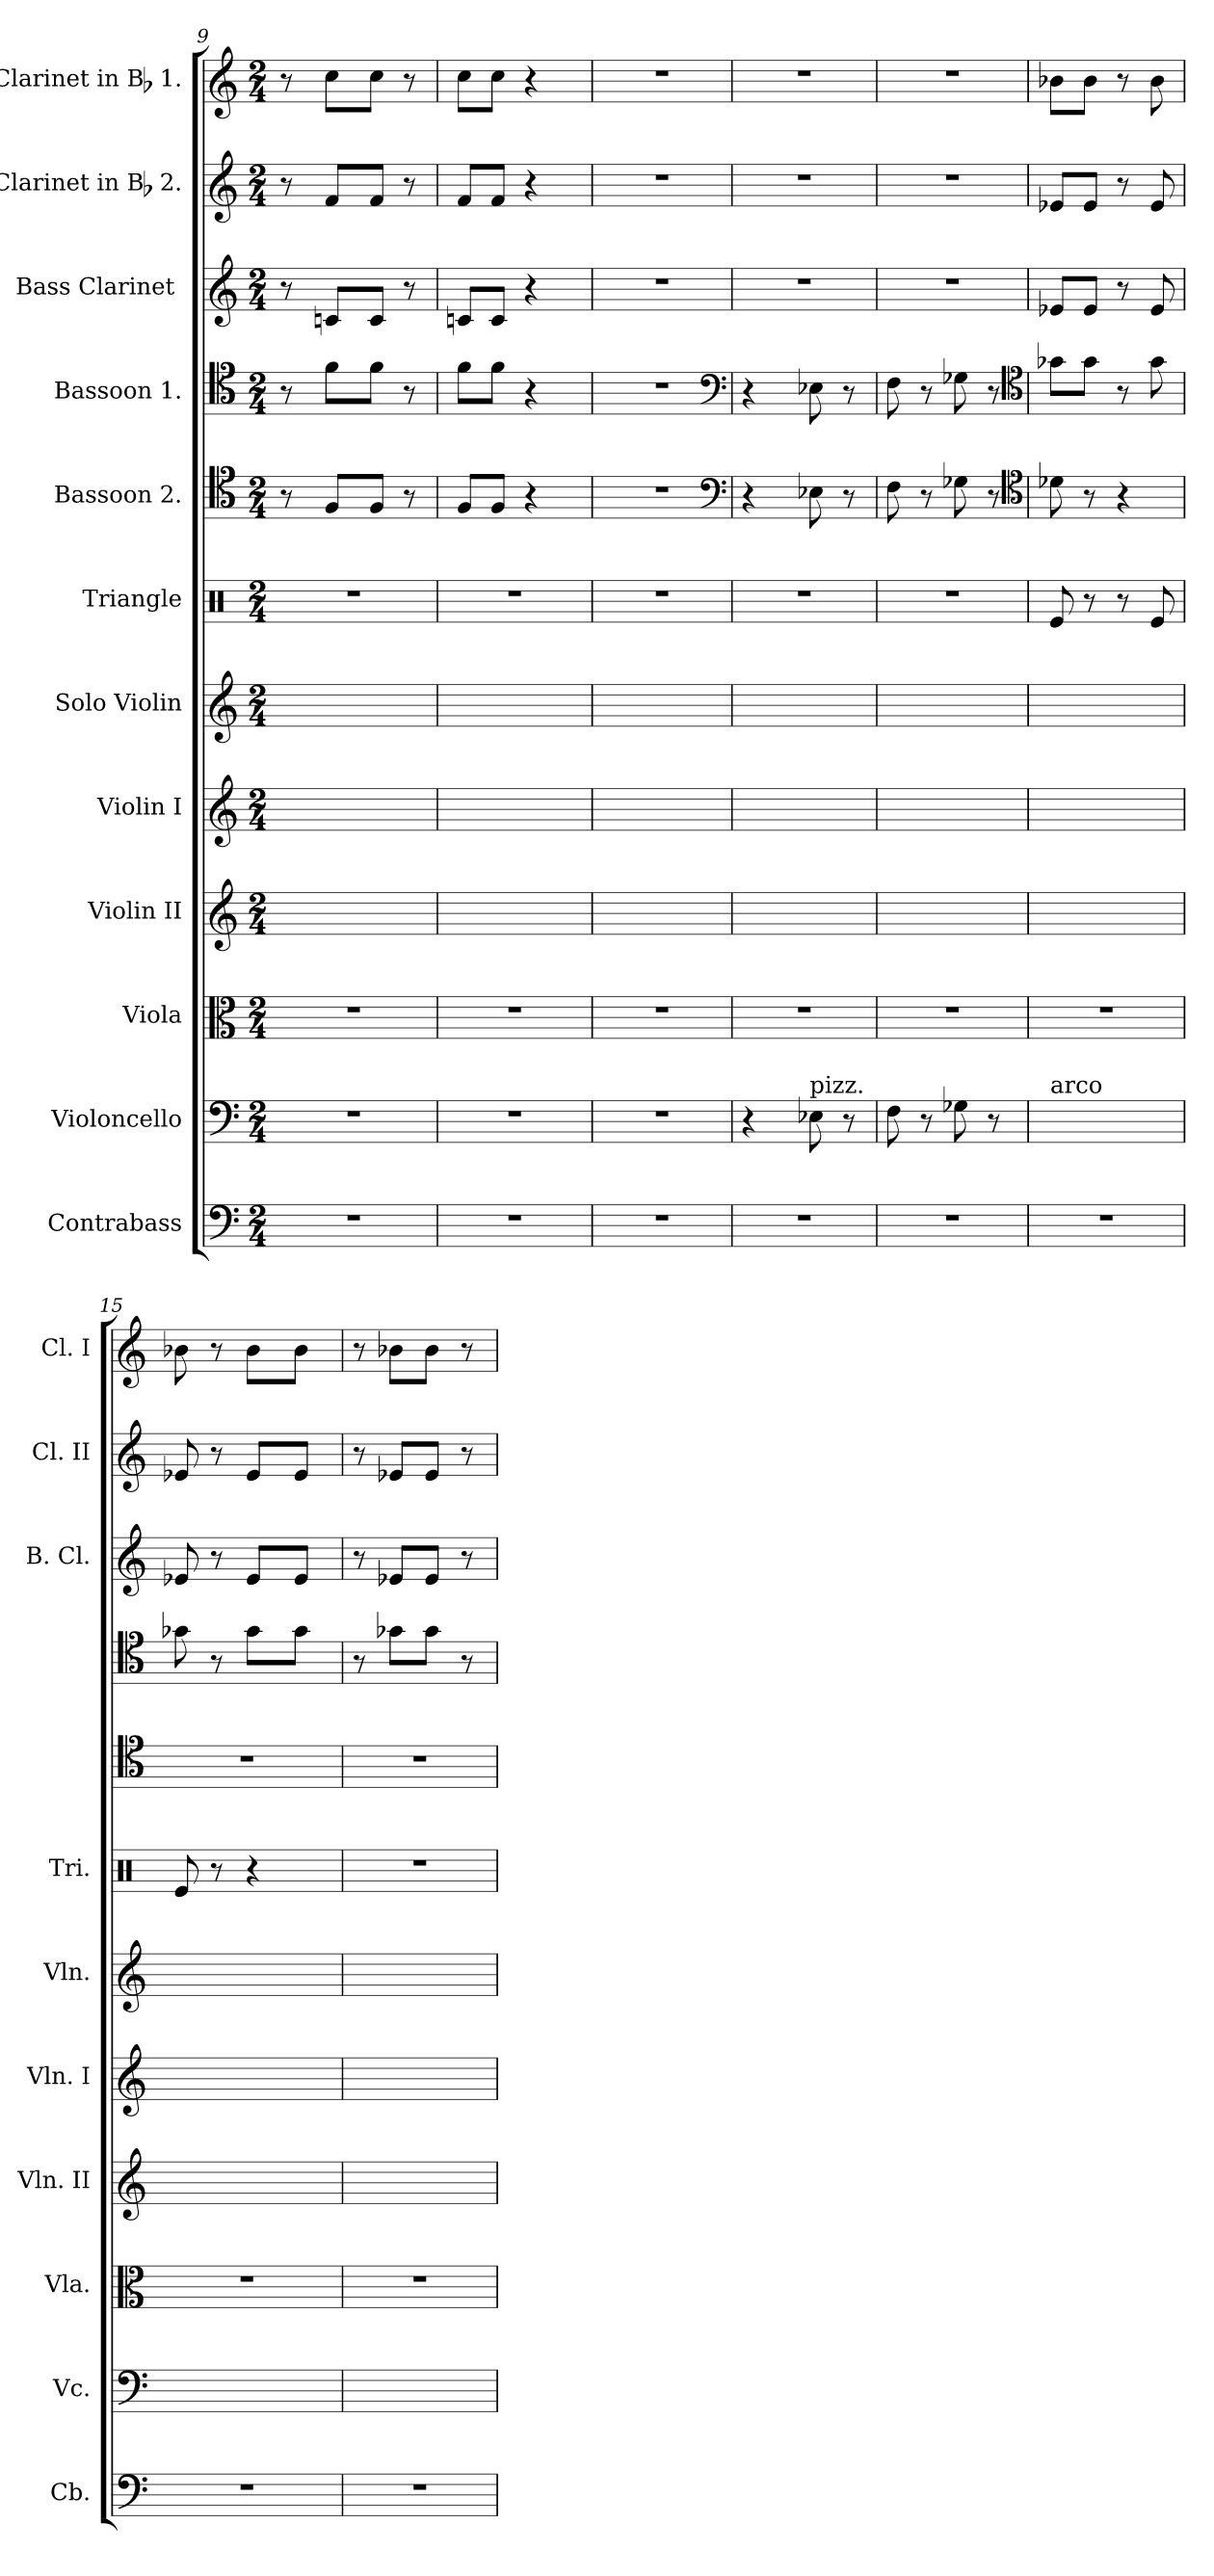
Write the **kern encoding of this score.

**kern	**kern	**kern	**kern	**kern	**kern	**kern	**kern	**kern	**kern	**kern	**kern
*part12	*part11	*part10	*part9	*part8	*part7	*part6	*part5	*part4	*part3	*part2	*part1
*staff12	*staff11	*staff10	*staff9	*staff8	*staff7	*staff6	*staff5	*staff4	*staff3	*staff2	*staff1
*I"Contrabass	*I"Violoncello	*I"Viola	*I"Violin II	*I"Violin I	*I"Solo Violin	*I"Triangle	*I"Bassoon 2.	*I"Bassoon 1.	*I"Bass Clarinet [C]	*I"Clarinet in Bb 2.	*I"Clarinet in Bb 1.
*I'Cb.	*I'Vc.	*I'Vla.	*I'Vln. II	*I'Vln. I	*I'Vln.	*I'Tri.	*	*	*I'B. Cl.	*I'Cl. II	*I'Cl. I
*clefF4	*clefF4	*clefC3	*clefG2	*clefG2	*clefG2	*clefX	*clefC4	*clefC4	*clefG2	*clefG2	*clefG2
*ITrd7c12	*	*	*	*	*	*	*	*	*ITrd1c2	*ITrd1c2	*ITrd1c2
*k[]	*k[]	*k[]	*k[]	*k[]	*k[]	*k[]	*k[]	*k[]	*	*k[b-e-]	*k[b-e-]
*M2/4	*M2/4	*M2/4	*M2/4	*M2/4	*M2/4	*M2/4	*M2/4	*M2/4	*M2/4	*M2/4	*M2/4
=9	=9	=9	=9	=9	=9	=9	=9	=9	=9	=9	=9
2r	2r	2r	2ryy	2ryy	16ryy	2r	8r	8r	8r	8r	8r
.	.	.	.	.	16ryy	.	.	.	.	.	.
.	.	.	.	.	16ryy	.	8FL	8fL	8B-XL	8e-L	8b-L
.	.	.	.	.	16ryy	.	.	.	.	.	.
.	.	.	.	.	4ryy	.	8FJ	8fJ	8B-J	8e-J	8b-J
.	.	.	.	.	.	.	8r	8r	8r	8r	8r
=10	=10	=10	=10	=10	=10	=10	=10	=10	=10	=10	=10
2r	2r	2r	4ryy	4ryy	8ryy	2r	8FL	8fL	8B-XL	8e-L	8b-L
.	.	.	.	.	8ryy	.	8FJ	8fJ	8B-J	8e-J	8b-J
.	.	.	8ryy	8ryy	8ryy	.	4r	4r	4r	4r	4r
.	.	.	8ryy	8ryy	8ryy	.	.	.	.	.	.
=11	=11	=11	=11	=11	=11	=11	=11	=11	=11	=11	=11
2r	2r	2r	8ryy	8ryy	8ryy	2r	2r	2r	2r	2r	2r
.	.	.	8ryy	8ryy	8ryy	.	.	.	.	.	.
.	.	.	8ryy	8ryy	8ryy	.	.	.	.	.	.
.	.	.	8ryy	8ryy	8ryy	.	.	.	.	.	.
*	*	*	*	*	*	*	*clefF4	*clefF4	*	*	*
=12	=12	=12	=12	=12	=12	=12	=12	=12	=12	=12	=12
2r	4r	2r	8ryy	8ryy	4.ryy	2r	4r	4r	2r	2r	2r
.	.	.	8ryy	8ryy	.	.	.	.	.	.	.
!	!LO:TX:a:t=pizz.	!	!	!	!	!	!	!	!	!	!
.	8E-X	.	8ryy	8ryy	.	.	8E-X	8E-X	.	.	.
.	8r	.	8ryy	8ryy	8ryy	.	8r	8r	.	.	.
=13	=13	=13	=13	=13	=13	=13	=13	=13	=13	=13	=13
2r	8F	2r	8ryy	8ryy	4.ryy	2r	8F	8F	2r	2r	2r
.	8r	.	8ryy	8ryy	.	.	8r	8r	.	.	.
.	8G-X	.	8ryy	8ryy	.	.	8G-X	8G-X	.	.	.
.	8r	.	8ryy	8ryy	8ryy	.	8r	8r	.	.	.
*	*	*	*	*	*	*	*clefC4	*clefC4	*	*	*
=14	=14	=14	=14	=14	=14	=14	=14	=14	=14	=14	=14
!	!LO:TX:a:t=arco	!	!	!	!	!	!	!	!	!	!
2r	4ryy	2r	8ryy	8ryy	2ryy	8Re/	8d-X	8g-XL	8d-XL	8d-XL	8a-XL
.	.	.	8ryy	8ryy	.	8r	8r	8g-J	8d-J	8d-J	8a-J
.	4ryy	.	4ryy	4ryy	.	8r	4r	8r	8r	8r	8r
.	.	.	.	.	.	8Re/	.	8g-	8d-	8d-	8a-
=15	=15	=15	=15	=15	=15	=15	=15	=15	=15	=15	=15
2r	4ryy	2r	2ryy	2ryy	4ryy	8Re/	2r	8g-X	8d-X	8d-X	8a-X
.	.	.	.	.	.	8r	.	8r	8r	8r	8r
.	4ryy	.	.	.	16ryy	4r	.	8g-L	8d-L	8d-L	8a-L
.	.	.	.	.	16ryy	.	.	.	.	.	.
.	.	.	.	.	16ryy	.	.	8g-J	8d-J	8d-J	8a-J
.	.	.	.	.	16ryy	.	.	.	.	.	.
=16	=16	=16	=16	=16	=16	=16	=16	=16	=16	=16	=16
2r	4ryy	2r	2ryy	2ryy	8ryy	2r	2r	8r	8r	8r	8r
.	.	.	.	.	8ryy	.	.	8g-XL	8d-XL	8d-XL	8a-XL
.	4ryy	.	.	.	8ryy	.	.	8g-J	8d-J	8d-J	8a-J
.	.	.	.	.	8ryy	.	.	8r	8r	8r	8r
=	=	=	=	=	=	=	=	=	=	=	=
*-	*-	*-	*-	*-	*-	*-	*-	*-	*-	*-	*-
